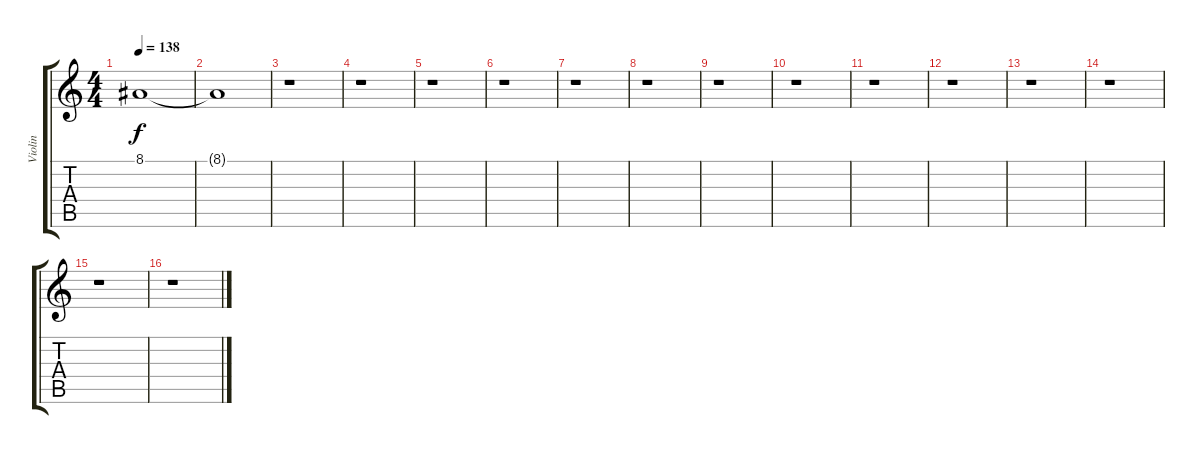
\track ("Violin" "Violin") {instrument violin}
\staff {score tabs}
\tuning (D4 A3 F3 C3 G2 D2) {hide}
\ts (4 4)
\tempo 138
\clef g2
\ks c
8.1{t}.1{dy f} |
8.1{t}.1 |
r.1 |
r.1 |
r.1 |
r.1 |
r.1 |
r.1 |
r.1 |
r.1 |
r.1 |
r.1 |
r.1 |
r.1 |
r.1 |
r.1
